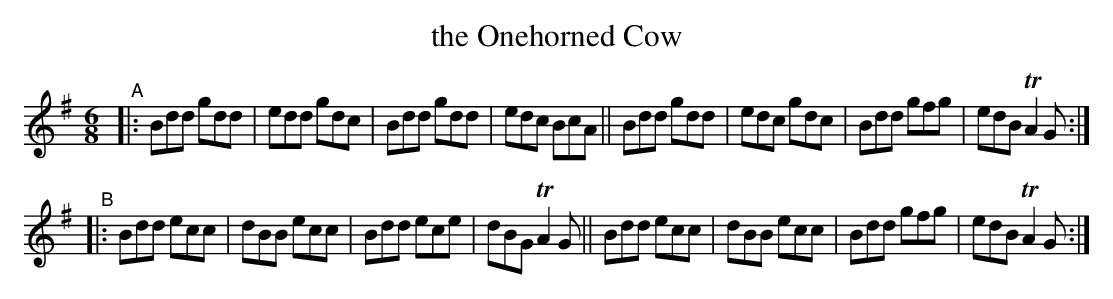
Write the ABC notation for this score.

X:1
T: the Onehorned Cow
M: 6/8
L: 1/8
K: G
"^A"\
|: Bdd gdd | edd gdc | Bdd gdd | edc BcA \
|| Bdd gdd | edc gdc | Bdd gfg | edB TA2G :|
"^B"\
|: Bdd ecc | dBB ecc | Bdd ece | dBG TA2G \
|| Bdd ecc | dBB ecc | Bdd gfg | edB TA2G :|
